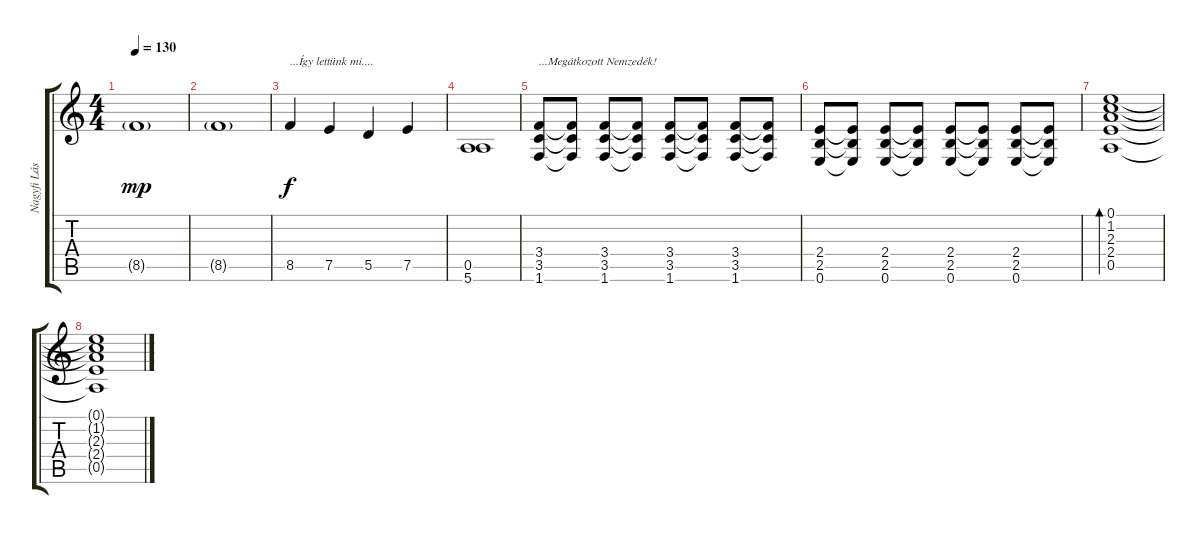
\track ("Nagyfi László" "Nagyfi Lás") {instrument distortionguitar}
\staff {score tabs}
\tuning (E4 B3 G3 D3 A2 E2) {hide}
\ts (4 4)
\tempo 130
\clef g2
\ks c
8.5{g}.1{dy mp} |
8.5{g}.1 |
8.5.4{txt "...Így lettünk mi...." dy f volume 13} 7.5.4 5.5.4 7.5.4 |
(0.5 5.6).1 |
(3.4 3.5 1.6).8{txt "...Megátkozott Nemzedék!"} (3.4{t} 3.5{t} 1.6{t}).8 (3.4 3.5 1.6).8 (3.4{t} 3.5{t} 1.6{t}).8 (3.4 3.5 1.6).8 (3.4{t} 3.5{t} 1.6{t}).8 (3.4 3.5 1.6).8 (3.4{t} 3.5{t} 1.6{t}).8 |
(2.4 2.5 0.6).8 (2.4{t} 2.5{t} 0.6{t}).8 (2.4 2.5 0.6).8 (2.4{t} 2.5{t} 0.6{t}).8 (2.4 2.5 0.6).8 (2.4{t} 2.5{t} 0.6{t}).8 (2.4 2.5 0.6).8 (2.4{t} 2.5{t} 0.6{t}).8 |
(0.1 1.2 2.3 2.4 0.5).1{bd 480 instrument acousticguitarsteel} |
(0.1{t} 1.2{t} 2.3{t} 2.4{t} 0.5{t}).1
